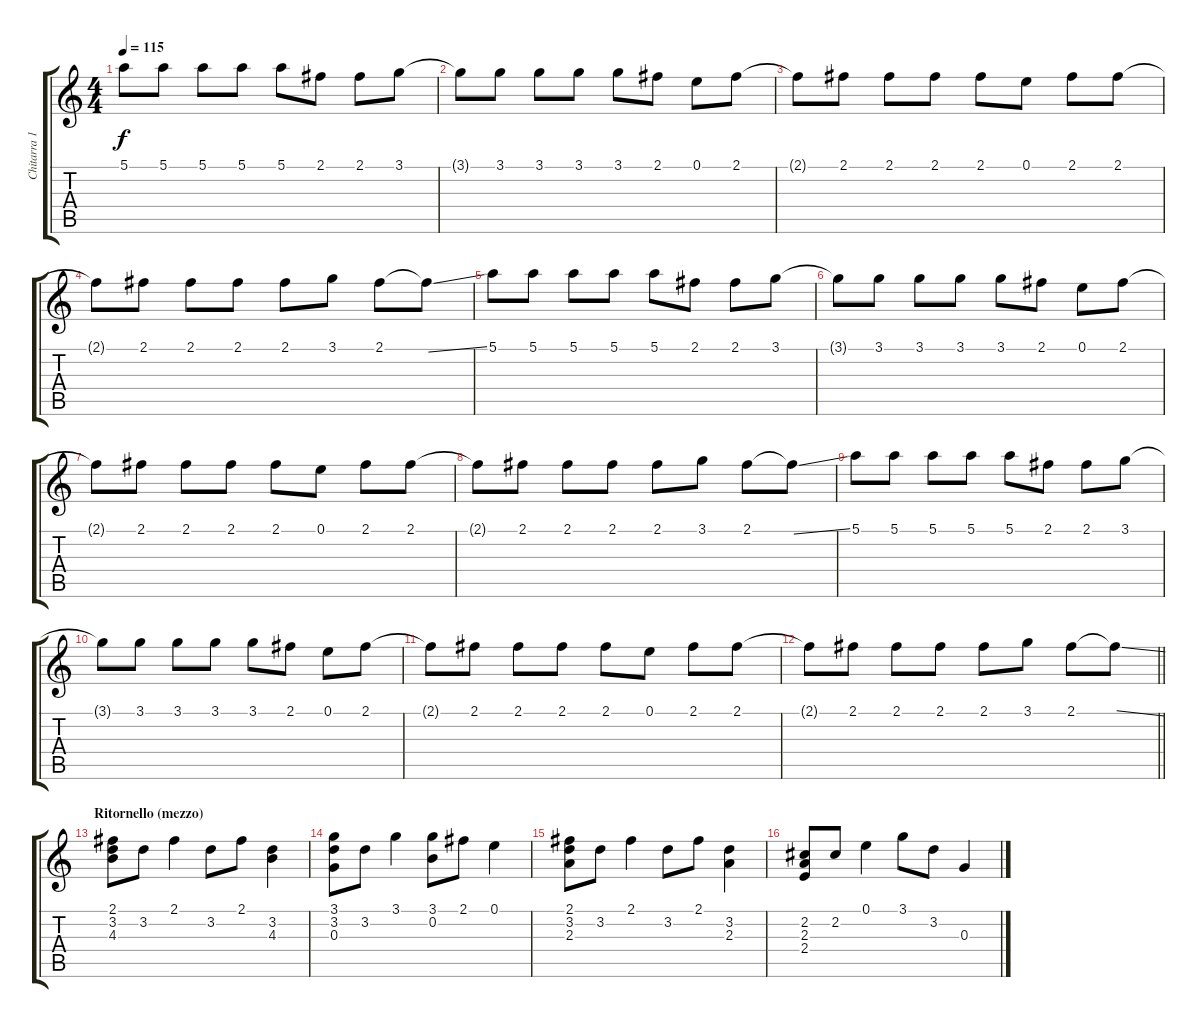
\track ("Chitarra 1" "Chitarra 1") {instrument electricguitarjazz}
\staff {score tabs}
\tuning (E4 B3 G3 D3 A2 E2) {hide}
\ts (4 4)
\tempo 115
\clef g2
\ks c
5.1.8{dy f} 5.1.8 5.1.8 5.1.8 5.1.8 2.1.8 2.1.8 3.1.8 |
3.1{t}.8 3.1.8 3.1.8 3.1.8 3.1.8 2.1.8 0.1.8 2.1.8 |
2.1{t}.8 2.1.8 2.1.8 2.1.8 2.1.8 0.1.8 2.1.8 2.1.8 |
2.1{t}.8 2.1.8 2.1.8 2.1.8 2.1.8 3.1.8 2.1.8 2.1{ss t}.8 |
5.1.8 5.1.8 5.1.8 5.1.8 5.1.8 2.1.8 2.1.8 3.1.8 |
3.1{t}.8 3.1.8 3.1.8 3.1.8 3.1.8 2.1.8 0.1.8 2.1.8 |
2.1{t}.8 2.1.8 2.1.8 2.1.8 2.1.8 0.1.8 2.1.8 2.1.8 |
2.1{t}.8 2.1.8 2.1.8 2.1.8 2.1.8 3.1.8 2.1.8 2.1{ss t}.8 |
5.1.8 5.1.8 5.1.8 5.1.8 5.1.8 2.1.8 2.1.8 3.1.8 |
3.1{t}.8 3.1.8 3.1.8 3.1.8 3.1.8 2.1.8 0.1.8 2.1.8 |
2.1{t}.8 2.1.8 2.1.8 2.1.8 2.1.8 0.1.8 2.1.8 2.1.8 |
\barLineRight lightlight
2.1{t}.8 2.1.8 2.1.8 2.1.8 2.1.8 3.1.8 2.1.8 2.1{ss t}.8 |
\section ("" "Ritornello (mezzo)")
(2.1 3.2 4.3).8 3.2.8 2.1.4 3.2.8 2.1.8 (3.2 4.3).4 |
(3.1 3.2 0.3).8 3.2.8 3.1.4 (3.1 0.2).8 2.1.8 0.1.4 |
(2.1 3.2 2.3).8 3.2.8 2.1.4 3.2.8 2.1.8 (3.2 2.3).4 |
(2.2 2.3 2.4).8 2.2.8 0.1.4 3.1.8 3.2.8 0.3.4
